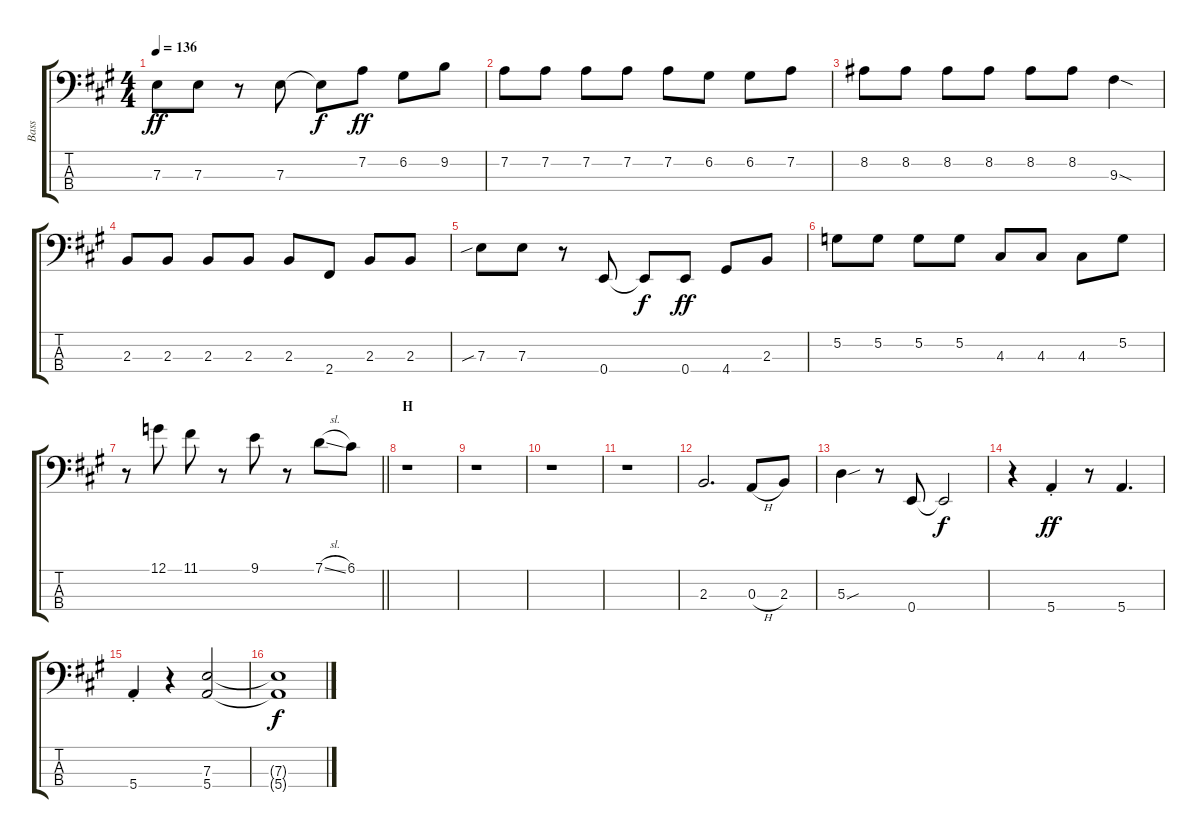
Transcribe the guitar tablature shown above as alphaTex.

\track ("Bass" "Bass") {instrument electricbasspick}
\staff {score tabs}
\tuning (G2 D2 A1 E1) {hide}
\ts (4 4)
\tempo 136
\clef f4
\ks a
7.3.8{dy ff} 7.3.8 r.8 7.3.8 7.3{t}.8{dy f} 7.2.8{dy ff} 6.2.8 9.2.8 |
7.2.8 7.2.8 7.2.8 7.2.8 7.2.8 6.2.8 6.2.8 7.2.8 |
8.2.8 8.2.8 8.2.8 8.2.8 8.2.8 8.2.8 9.3{sod}.4 |
2.3.8 2.3.8 2.3.8 2.3.8 2.3.8 2.4.8 2.3.8 2.3.8 |
7.3{sib}.8 7.3.8 r.8 0.4.8 0.4{t}.8{dy f} 0.4.8{dy ff} 4.4.8 2.3.8 |
5.2.8 5.2.8 5.2.8 5.2.8 4.3.8 4.3.8 4.3.8 5.2.8 |
\barLineRight lightlight
r.8 12.1.8 11.1.8 r.8 9.1.8 r.8 7.1{sl}.8 6.1.8 |
\section ("" "H")
r.1 |
r.1 |
r.1 |
r.1 |
2.3.2{d} 0.3{h}.8 2.3.8 |
5.3{sou}.4 r.8 0.4.8 0.4{t}.2{dy f} |
r.4 5.4{st}.4{dy ff} r.8 5.4.4{d} |
5.4{st}.4 r.4 (7.3 5.4).2 |
(7.3{t} 5.4{t}).1{dy f}
